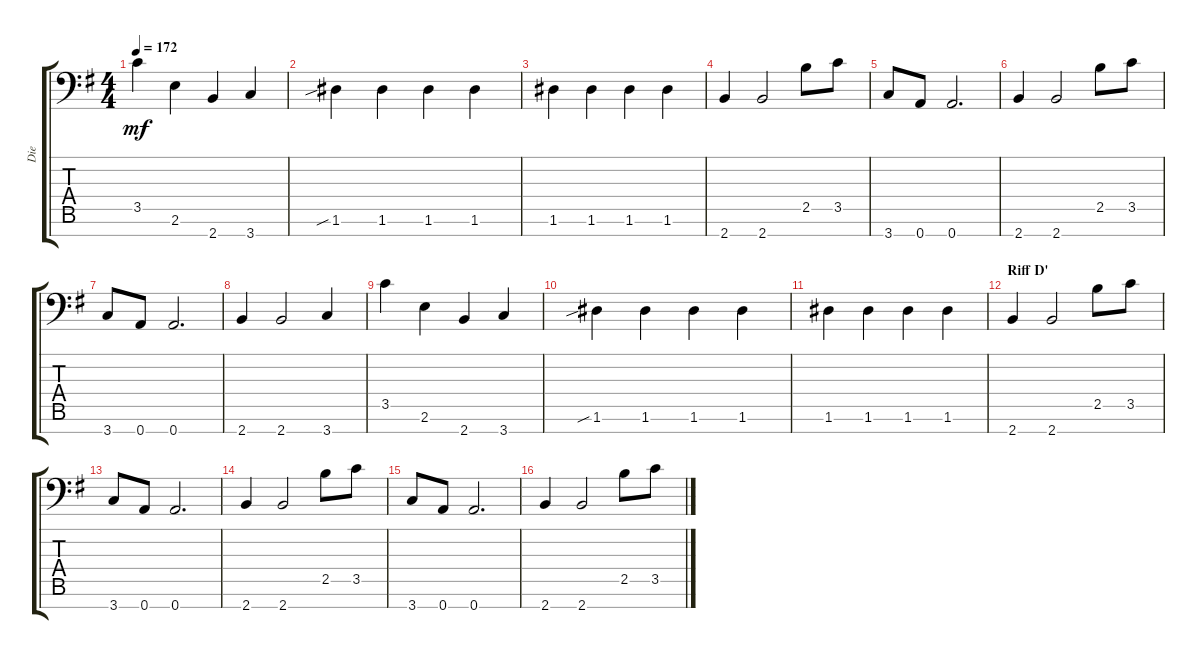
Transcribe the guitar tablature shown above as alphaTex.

\track ("Die" "Die") {instrument distortionguitar}
\staff {score tabs}
\tuning (E4 B3 G3 D3 A2 D2 A1) {hide}
\ts (4 4)
\tempo 172
\clef f4
\ks eminor
3.5.4{dy mf} 2.6.4 2.7.4 3.7.4 |
1.6{sib}.4 1.6.4 1.6.4 1.6.4 |
1.6.4 1.6.4 1.6.4 1.6.4 |
2.7.4 2.7.2 2.5.8 3.5.8 |
3.7.8 0.7.8 0.7.2{d} |
2.7.4 2.7.2 2.5.8 3.5.8 |
3.7.8 0.7.8 0.7.2{d} |
2.7.4 2.7.2 3.7.4 |
3.5.4 2.6.4 2.7.4 3.7.4 |
1.6{sib}.4 1.6.4 1.6.4 1.6.4 |
1.6.4 1.6.4 1.6.4 1.6.4 |
\section ("" "Riff D'")
2.7.4 2.7.2 2.5.8 3.5.8 |
3.7.8 0.7.8 0.7.2{d} |
2.7.4 2.7.2 2.5.8 3.5.8 |
3.7.8 0.7.8 0.7.2{d} |
2.7.4 2.7.2 2.5.8 3.5.8
